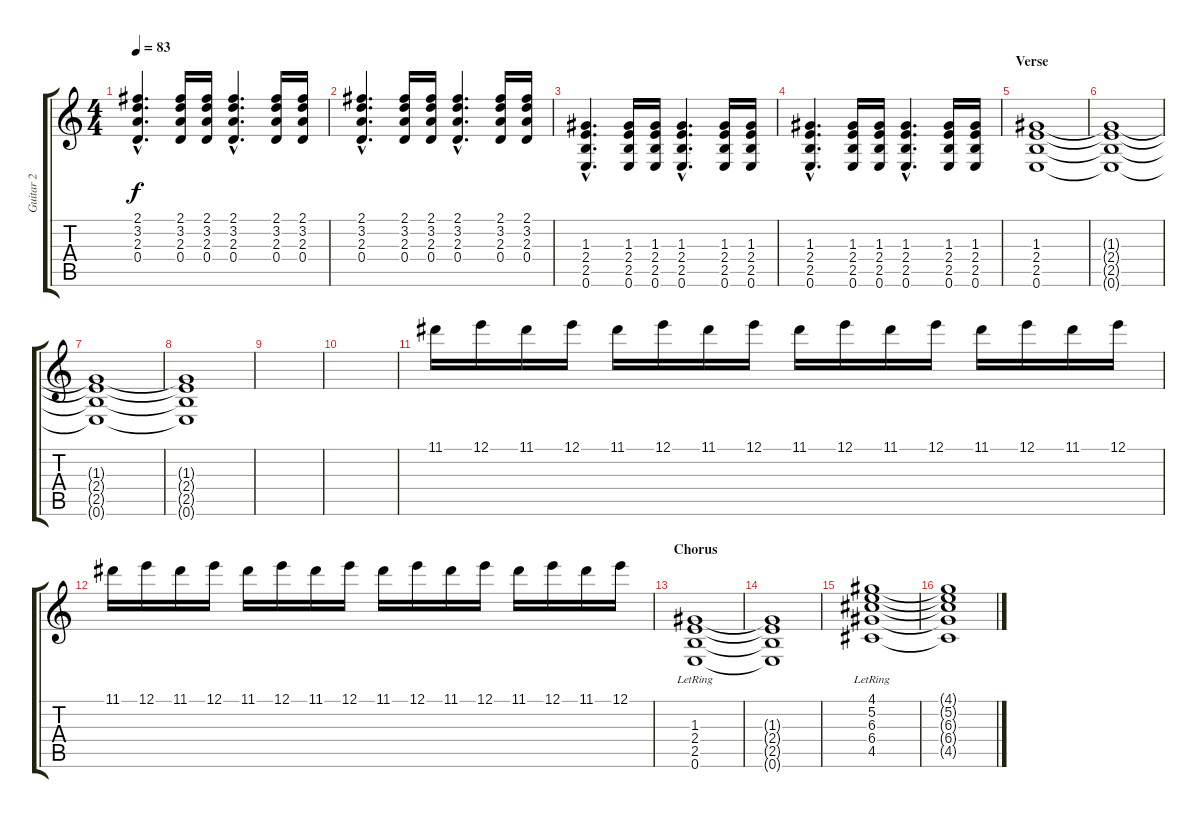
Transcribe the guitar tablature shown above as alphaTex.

\track ("Guitar 2" "Guitar 2") {instrument distortionguitar}
\staff {score tabs}
\tuning (E4 B3 G3 D3 A2 E2) {hide}
\ts (4 4)
\tempo 83
\clef g2
\ks c
(2.1{hac} 3.2{hac} 2.3{hac} 0.4{hac}).4{d dy f} (2.1 3.2 2.3 0.4).16 (2.1 3.2 2.3 0.4).16 (2.1{hac} 3.2{hac} 2.3{hac} 0.4{hac}).4{d} (2.1 3.2 2.3 0.4).16 (2.1 3.2 2.3 0.4).16 |
(2.1{hac} 3.2{hac} 2.3{hac} 0.4{hac}).4{d} (2.1 3.2 2.3 0.4).16 (2.1 3.2 2.3 0.4).16 (2.1{hac} 3.2{hac} 2.3{hac} 0.4{hac}).4{d} (2.1 3.2 2.3 0.4).16 (2.1 3.2 2.3 0.4).16 |
(1.3{hac} 2.4{hac} 2.5{hac} 0.6{hac}).4{d} (1.3 2.4 2.5 0.6).16 (1.3 2.4 2.5 0.6).16 (1.3{hac} 2.4{hac} 2.5{hac} 0.6{hac}).4{d} (1.3 2.4 2.5 0.6).16 (1.3 2.4 2.5 0.6).16 |
(1.3{hac} 2.4{hac} 2.5{hac} 0.6{hac}).4{d} (1.3 2.4 2.5 0.6).16 (1.3 2.4 2.5 0.6).16 (1.3{hac} 2.4{hac} 2.5{hac} 0.6{hac}).4{d} (1.3 2.4 2.5 0.6).16 (1.3 2.4 2.5 0.6).16 |
\section ("" "Verse")
(1.3 2.4 2.5 0.6).1{volume 4} |
(1.3{t} 2.4{t} 2.5{t} 0.6{t}).1 |
(1.3{t} 2.4{t} 2.5{t} 0.6{t}).1 |
(1.3{t} 2.4{t} 2.5{t} 0.6{t}).1{volume 0} |
|
|
11.1.16{volume 12 instrument overdrivenguitar} 12.1.16 11.1.16 12.1.16 11.1.16 12.1.16 11.1.16 12.1.16 11.1.16 12.1.16 11.1.16 12.1.16 11.1.16 12.1.16 11.1.16 12.1.16 |
11.1.16 12.1.16 11.1.16 12.1.16 11.1.16 12.1.16 11.1.16 12.1.16 11.1.16 12.1.16 11.1.16 12.1.16 11.1.16 12.1.16 11.1.16 12.1.16 |
\section ("" "Chorus")
(1.3{lr} 2.4{lr} 2.5{lr} 0.6{lr}).1{volume 13 instrument distortionguitar} |
(1.3{t} 2.4{t} 2.5{t} 0.6{t}).1 |
(4.1{lr} 5.2{lr} 6.3{lr} 6.4{lr} 4.5{lr}).1 |
(4.1{t} 5.2{t} 6.3{t} 6.4{t} 4.5{t}).1
